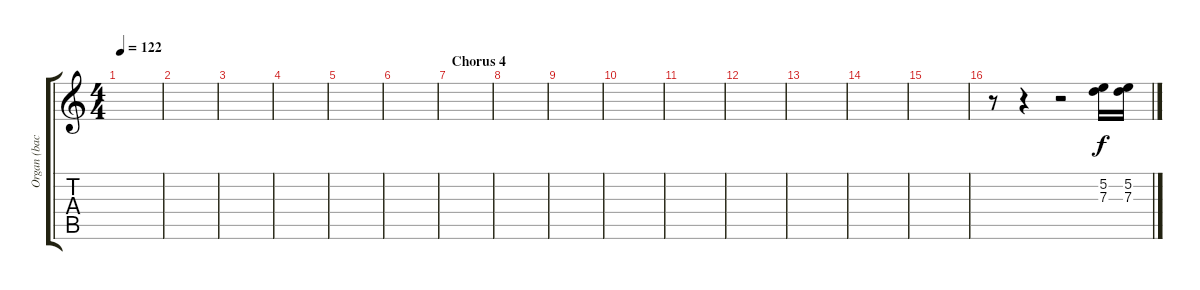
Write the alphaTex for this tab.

\track ("Organ (backup)" "Organ (bac") {instrument distortionguitar}
\staff {score tabs}
\tuning (E4 B3 G3 D3 A2 E2) {hide}
\ts (4 4)
\tempo 122
\clef g2
\ks c
|
|
|
|
|
|
\section ("" "Chorus 4")
|
|
|
|
|
|
|
|
|
r.8 r.4 r.2 (5.2 7.3).16{dy f} (5.2 7.3).16
